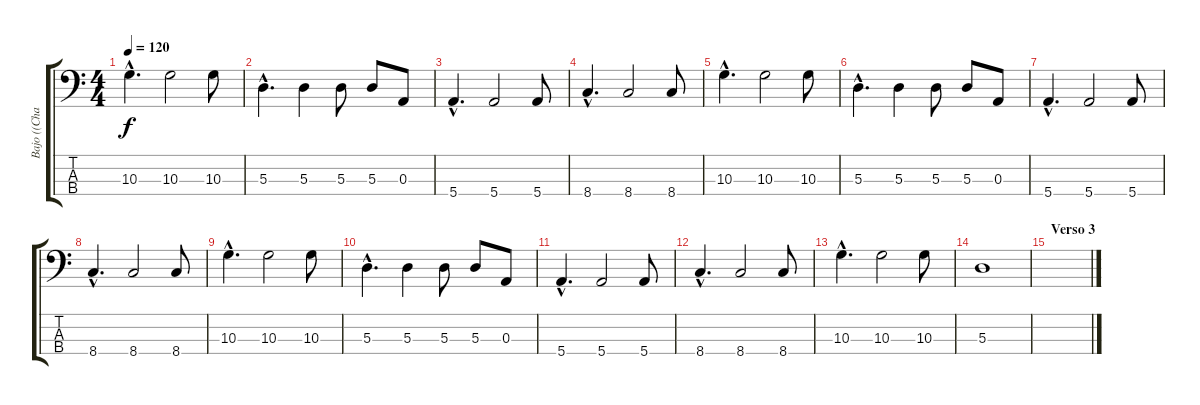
\track ("Bajo ((Charles))" "Bajo ((Cha") {instrument electricbassfinger}
\staff {score tabs}
\tuning (G2 D2 A1 E1) {hide}
\ts (4 4)
\tempo 120
\clef f4
\ks c
10.3{hac}.4{d dy f} 10.3.2 10.3.8 |
5.3{hac}.4{d} 5.3.4 5.3.8 5.3.8 0.3.8 |
5.4{hac}.4{d} 5.4.2 5.4.8 |
8.4{hac}.4{d} 8.4.2 8.4.8 |
10.3{hac}.4{d} 10.3.2 10.3.8 |
5.3{hac}.4{d} 5.3.4 5.3.8 5.3.8 0.3.8 |
5.4{hac}.4{d} 5.4.2 5.4.8 |
8.4{hac}.4{d} 8.4.2 8.4.8 |
10.3{hac}.4{d} 10.3.2 10.3.8 |
5.3{hac}.4{d} 5.3.4 5.3.8 5.3.8 0.3.8 |
5.4{hac}.4{d} 5.4.2 5.4.8 |
8.4{hac}.4{d} 8.4.2 8.4.8 |
10.3{hac}.4{d} 10.3.2 10.3.8 |
5.3.1 |
\section ("" "Verso 3")
